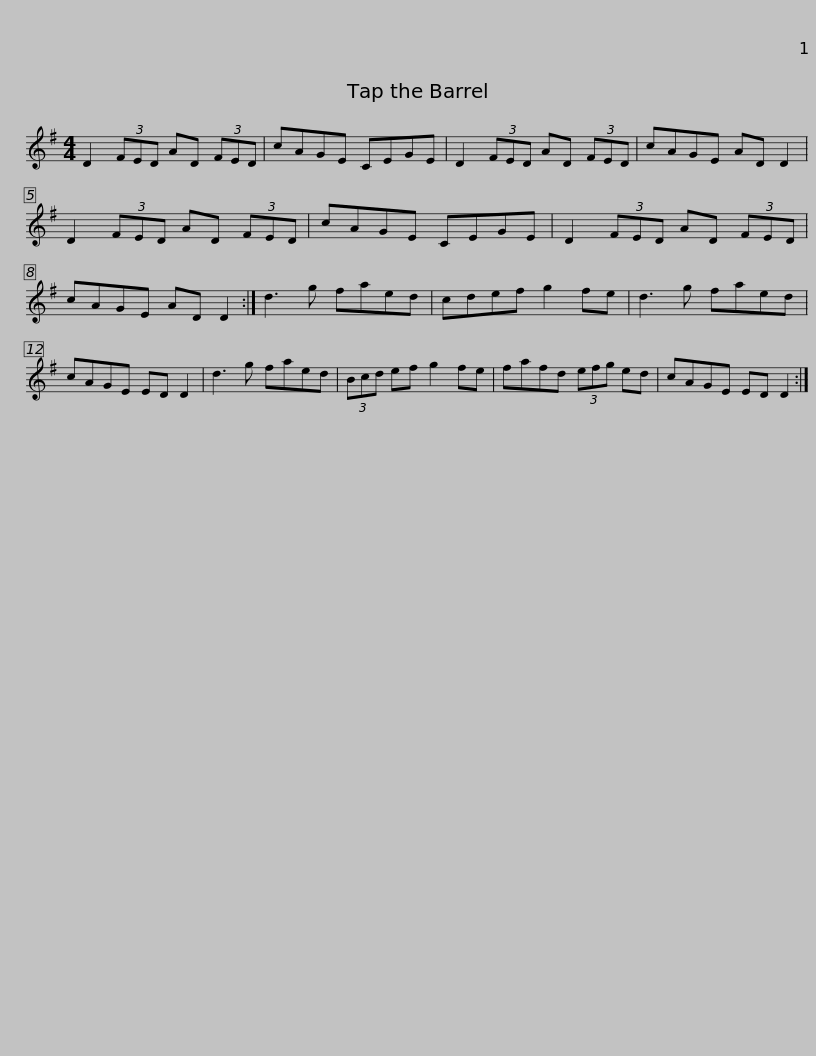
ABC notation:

X:1
L:1/8
M:4/4
I:linebreak $
K:G
V:1 treble
V:1
 D2 (3FED AD (3FED | cAGE CEGE | D2 (3FED AD (3FED | cAGE AD D2 | D2 (3FED AD (3FED |$ %5
 cAGE CEGE | D2 (3FED AD (3FED | cAGE AD D2 :| d3 g faed | cdef g2 fe | %10
 d3 g faed |$ cAGE ED D2 | d3 g faed | (3Bcd ef g2 fe | fafd (3efg ed | %15
 cAGE ED D2 :| %16
